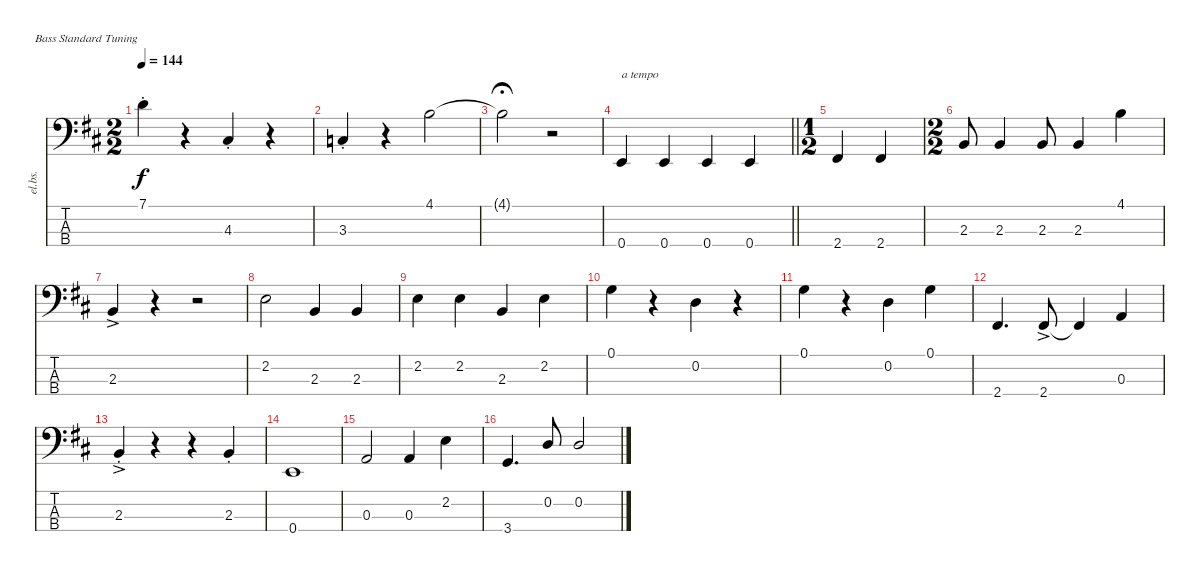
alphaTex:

\defaultSystemsLayout 4
\bracketExtendMode nobrackets
\track ("Electric Bass" "el.bs.") {defaultSystemsLayout 6 multiBarRest instrument electricbassfinger}
\staff {score tabs}
\tuning (G2 D2 A1 E1)
\ts (2 2)
\tempo 144
\clef f4
\ks d
7.1{st acc forcenatural}.4{dy f beam Down} r.4{beam Down} 4.3{st acc #}.4{beam Up} r.4{beam Down} |
3.3{st acc forcenatural}.4{beam Up} r.4{beam Down} 4.1{acc forcenatural}.2{beam Down} |
4.1{t acc forcenatural}.2{fermata (medium 0.5) beam Down} r.2{beam Down} |
\barLineRight lightlight
0.4{acc forcenatural}.4{txt "a tempo" beam Up} 0.4{acc forcenatural}.4{beam Up} 0.4{acc forcenatural}.4{beam Up} 0.4{acc forcenatural}.4{beam Up} |
\ts (1 2)
\beaming (8 4)
2.4{acc #}.4{beam Up} 2.4{acc #}.4{beam Up} |
\ts (2 2)
\beaming (8 4 4)
2.3{acc forcenatural}.8{beam Up} 2.3{acc forcenatural}.4{beam Up} 2.3{acc forcenatural}.8{beam Up} 2.3{acc forcenatural}.4{beam Up} 4.1{acc forcenatural}.4{beam Down} |
2.3{ac acc forcenatural}.4{beam Up} r.4{beam Down} r.2{beam Down} |
2.2{acc forcenatural}.2{beam Down} 2.3{acc forcenatural}.4{beam Up} 2.3{acc forcenatural}.4{beam Up} |
2.2{acc forcenatural}.4{beam Down} 2.2{acc forcenatural}.4{beam Down} 2.3{acc forcenatural}.4{beam Up} 2.2{acc forcenatural}.4{beam Down} |
0.1{acc forcenatural}.4{beam Down} r.4{beam Down} 0.2{acc forcenatural}.4{beam Down} r.4{beam Down} |
0.1{acc forcenatural}.4{beam Down} r.4{beam Down} 0.2{acc forcenatural}.4{beam Down} 0.1{acc forcenatural}.4{beam Down} |
2.4{acc #}.4{d beam Up} 2.4{ac acc #}.8{beam Up} 2.4{t acc #}.4{beam Up} 0.3{acc forcenatural}.4{beam Up} |
2.3{ac st acc forcenatural}.4{beam Up} r.4{beam Down} r.4{beam Down} 2.3{st acc forcenatural}.4{beam Up} |
0.4{acc forcenatural}.1{beam Up} |
0.3{acc forcenatural}.2{beam Up} 0.3{acc forcenatural}.4{beam Up} 2.2{acc forcenatural}.4{beam Down} |
3.4{acc forcenatural}.4{d beam Up} 0.2{acc forcenatural}.8{beam Up} 0.2{acc forcenatural}.2{beam Up}
